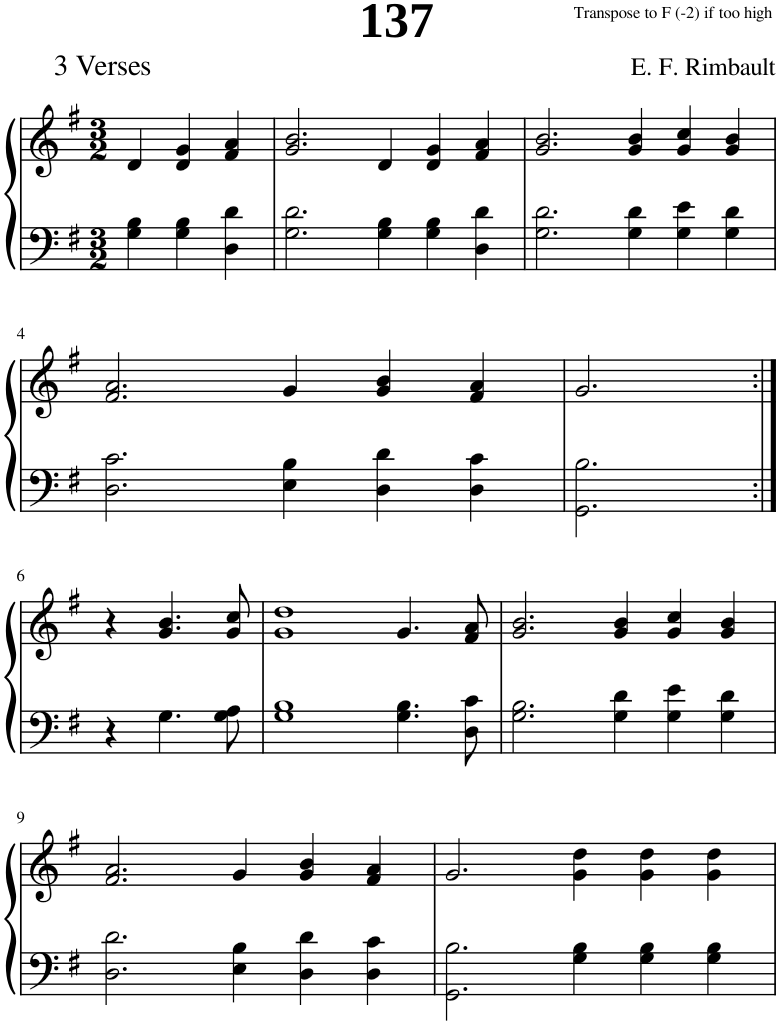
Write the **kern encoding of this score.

**kern	**kern
*part1	*part1
*staff2	*staff1
*I"Piano	*
*I'Pno.	*
*clefF4	*clefG2
*k[f#]	*k[f#]
*M3/2	*M3/2
=1	=1
4G\ 4B\	4d/
4G\ 4B\	4d/ 4g/
4D\ 4d\	4f#/ 4a/
=2	=2
2.G\ 2.d\	2.g/ 2.b/
4G\ 4B\	4d/
4G\ 4B\	4d/ 4g/
4D\ 4d\	4f#/ 4a/
=3	=3
2.G\ 2.d\	2.g/ 2.b/
4G\ 4d\	4g/ 4b/
4G\ 4e\	4g/ 4cc/
4G\ 4d\	4g/ 4b/
!!LO:LB:g=z
=4	=4
2.D\ 2.c\	2.f#/ 2.a/
4E\ 4B\	4g/
4D\ 4d\	4g/ 4b/
4D\ 4c\	4f#/ 4a/
=5	=5
2.GG\ 2.B\	2.g/
!!LO:LB:g=z
=6:|!	=6:|!
4r	4r
4.G\	4.g/ 4.b/
8G\ 8A\	8g/ 8cc/
=7	=7
1G 1B	1g 1dd
4.G\ 4.B\	4.g/
8D\ 8c\	8f#/ 8a/
=8	=8
2.G\ 2.B\	2.g/ 2.b/
4G\ 4d\	4g/ 4b/
4G\ 4e\	4g/ 4cc/
4G\ 4d\	4g/ 4b/
!!LO:LB:g=z
=9	=9
2.D\ 2.d\	2.f#/ 2.a/
4E\ 4B\	4g/
4D\ 4d\	4g/ 4b/
4D\ 4c\	4f#/ 4a/
=10	=10
2.GG\ 2.B\	2.g/
4G\ 4B\	4g\ 4dd\
4G\ 4B\	4g\ 4dd\
4G\ 4B\	4g\ 4dd\
=	=
*-	*-
